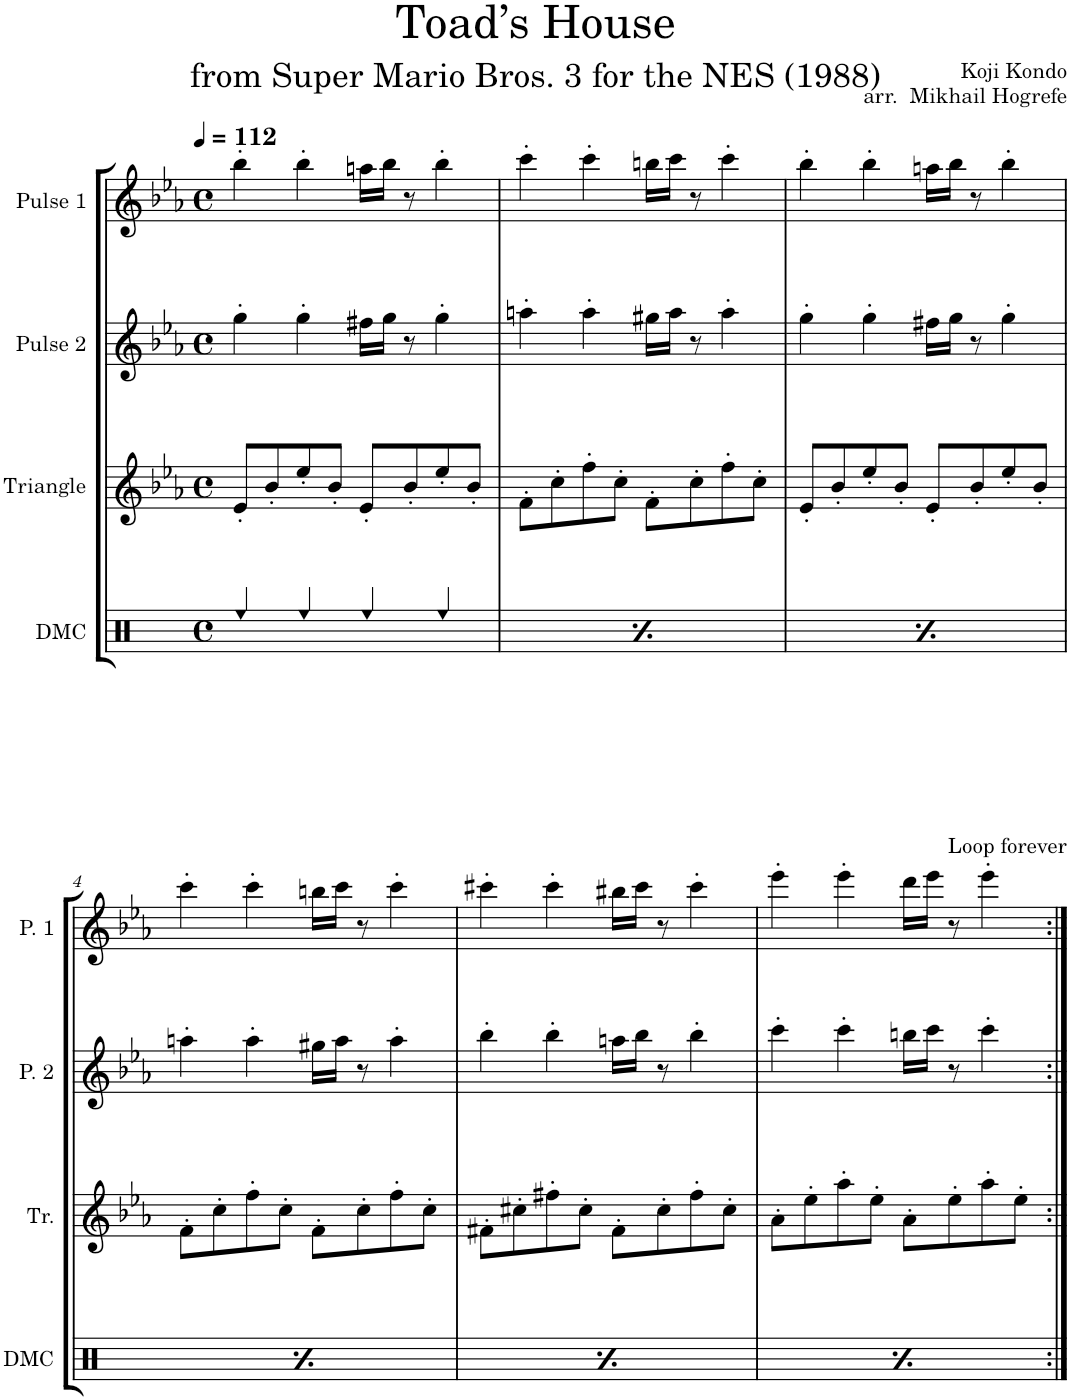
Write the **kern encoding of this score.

**kern	**kern	**kern	**kern
*part4	*part3	*part2	*part1
*staff4	*staff3	*staff2	*staff1
*I"DMC	*I"Triangle	*I"Pulse 2	*I"Pulse 1
*I'DMC	*I'Tr.	*I'P. 2	*I'P. 1
*clefX	*clefG2	*clefG2	*clefG2
*k[]	*k[b-e-a-]	*k[b-e-a-]	*k[b-e-a-]
*M4/4	*M4/4	*M4/4	*M4/4
*met(c)	*met(c)	*met(c)	*met(c)
*MM112	*MM112	*MM112	*MM112
=1	=1	=1	=1
4Ree/	8e-'/L	4gg'\	4bb-'\
.	8b-'/	.	.
4Ree/	8ee-'/	4gg'\	4bb-'\
.	8b-'/J	.	.
4Ree/	8e-'/L	16ff#X\LL	16aan\LL
.	.	16gg\JJ	16bb-\JJ
.	8b-'/	8r	8r
4Ree/	8ee-'/	4gg'\	4bb-'\
.	8b-'/J	.	.
=2	=2	=2	=2
4Ree/	8f'\L	4aan'\	4ccc'\
.	8cc'\	.	.
4Ree/	8ff'\	4aa'\	4ccc'\
.	8cc'\J	.	.
4Ree/	8f'\L	16gg#X\LL	16bbn\LL
.	.	16aa\JJ	16ccc\JJ
.	8cc'\	8r	8r
4Ree/	8ff'\	4aa'\	4ccc'\
.	8cc'\J	.	.
=3	=3	=3	=3
4Ree/	8e-'/L	4gg'\	4bb-'\
.	8b-'/	.	.
4Ree/	8ee-'/	4gg'\	4bb-'\
.	8b-'/J	.	.
4Ree/	8e-'/L	16ff#X\LL	16aan\LL
.	.	16gg\JJ	16bb-\JJ
.	8b-'/	8r	8r
4Ree/	8ee-'/	4gg'\	4bb-'\
.	8b-'/J	.	.
!!LO:LB:g=z
=4	=4	=4	=4
4Ree/	8f'\L	4aan'\	4ccc'\
.	8cc'\	.	.
4Ree/	8ff'\	4aa'\	4ccc'\
.	8cc'\J	.	.
4Ree/	8f'\L	16gg#X\LL	16bbn\LL
.	.	16aa\JJ	16ccc\JJ
.	8cc'\	8r	8r
4Ree/	8ff'\	4aa'\	4ccc'\
.	8cc'\J	.	.
=5	=5	=5	=5
4Ree/	8f#X'\L	4bb-'\	4ccc#X'\
.	8cc#X'\	.	.
4Ree/	8ff#X'\	4bb-'\	4ccc#'\
.	8cc#'\J	.	.
4Ree/	8f#'\L	16aan\LL	16bb#X\LL
.	.	16bb-\JJ	16ccc#\JJ
.	8cc#'\	8r	8r
4Ree/	8ff#'\	4bb-'\	4ccc#'\
.	8cc#'\J	.	.
=6	=6	=6	=6
4Ree/	8a-'\L	4ccc'\	4eee-'\
.	8ee-'\	.	.
4Ree/	8aa-'\	4ccc'\	4eee-'\
.	8ee-'\J	.	.
4Ree/	8a-'\L	16bbn\LL	16ddd\LL
.	.	16ccc\JJ	16eee-\JJ
!	!	!	!LO:TX:a:t=Loop forever
.	8ee-'\	8r	8r
4Ree/	8aa-'\	4ccc'\	4eee-'\
.	8ee-'\J	.	.
=:|!	=:|!	=:|!	=:|!
*-	*-	*-	*-
